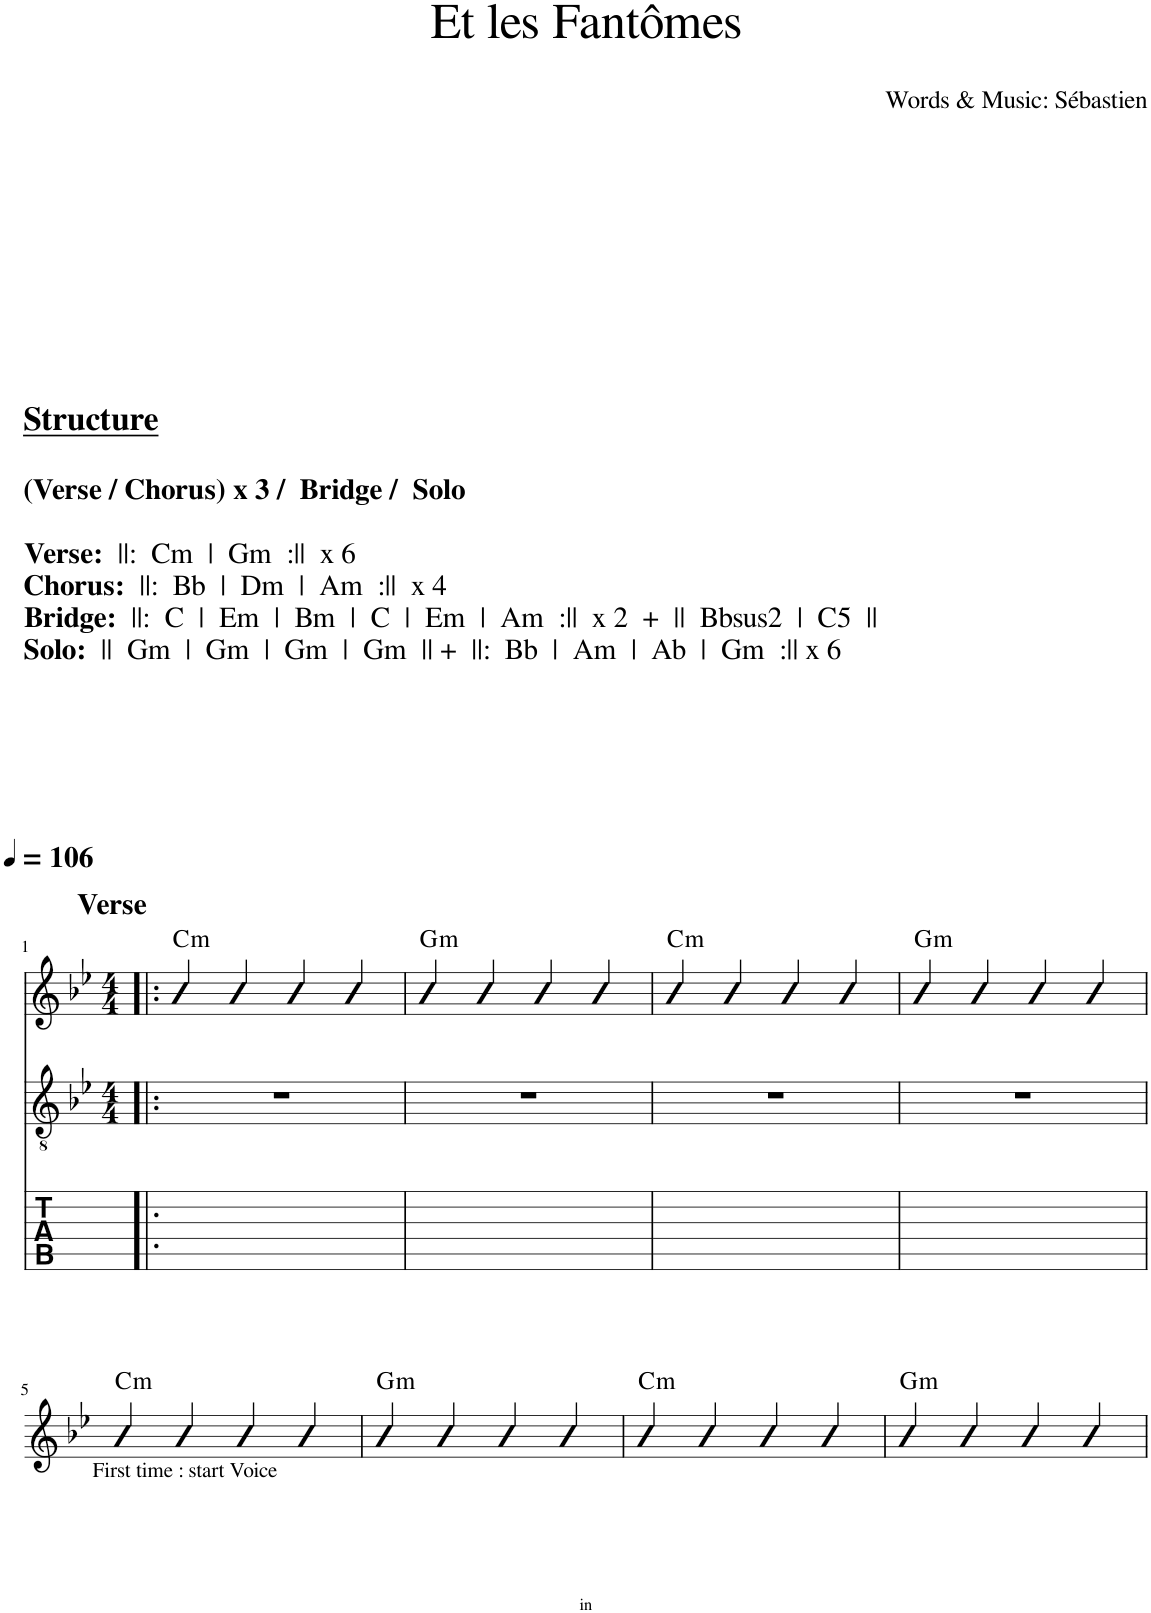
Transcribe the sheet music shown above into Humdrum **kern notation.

**kern	**kern	**kern	**harte
*part2	*part2	*part1	*part1
*staff3	*staff2	*staff1	*
*I"Guitare électrique	*	*I"Guitare électrique	*
*stria6	*	*	*
*	*clefGv2	*clefG2	*
*k[b-e-]	*k[b-e-]	*k[b-e-]	*
*M4/4	*M4/4	*M4/4	*
*MM106	*MM106	*MM106	*
=1!|:	=1!|:	=1!|:	=1!|:
!	!	!LO:TX:a:B:t=Structure	!
!	!	!LO:TX:a:t=(Verse / Chorus) x 3 /  Bridge /  Solo	!
!	!	!LO:TX:a:t=Verse&colon;	!
!	!	!LO:TX:a:t=||&colon;  Cm  |  Gm  &colon;||  x 6	!
!	!	!LO:TX:a:B:t=Chorus&colon;	!
!	!	!LO:TX:a:t=||&colon;  Bb  |  Dm  |  Am  &colon;||  x 4	!
!	!	!LO:TX:a:B:t=Bridge&colon;	!
!	!	!LO:TX:a:t=||&colon;  C  |  Em  |  Bm  |  C  |  Em  |  Am  &colon;||  x 2  +  ||  Bbsus2  |  C5  ||	!
!	!	!LO:TX:a:B:t=Solo&colon;	!
!	!	!LO:TX:a:t=||  Gm  |  Gm  |  Gm  |  Gm  || +  ||&colon;  Bb  |  Am  |  Ab  |  Gm  &colon;|| x 6	!
!	!	!LO:TX:a:B:t=Verse	!LO:H:kt=m
1r	1r	4G/	C:min
.	.	4G/	.
.	.	4G/	.
.	.	4G/	.
=2	=2	=2	=2
!	!	!	!LO:H:kt=m
1r	1r	4G/	G:min
.	.	4G/	.
.	.	4G/	.
.	.	4G/	.
=3	=3	=3	=3
!	!	!	!LO:H:kt=m
1r	1r	4G/	C:min
.	.	4G/	.
.	.	4G/	.
.	.	4G/	.
=4	=4	=4	=4
!	!	!	!LO:H:kt=m
1r	1r	4G/	G:min
.	.	4G/	.
.	.	4G/	.
.	.	4G/	.
!!LO:LB:g=z
=5	=5	=5	=5
!	!	!LO:TX:b:t=First time &colon; start Voice	!LO:H:kt=m
1r	1r	4G/	C:min
.	.	4G/	.
.	.	4G/	.
.	.	4G/	.
=6	=6	=6	=6
!	!	!	!LO:H:kt=m
1r	1r	4G/	G:min
.	.	4G/	.
.	.	4G/	.
.	.	4G/	.
=7	=7	=7	=7
!	!	!	!LO:H:kt=m
1r	1r	4G/	C:min
.	.	4G/	.
.	.	4G/	.
.	.	4G/	.
=8	=8	=8	=8
!	!	!	!LO:H:kt=m
1r	1r	4G/	G:min
.	.	4G/	.
.	.	4G/	.
.	.	4G/	.
=	=	=	=
*-	*-	*-	*-
